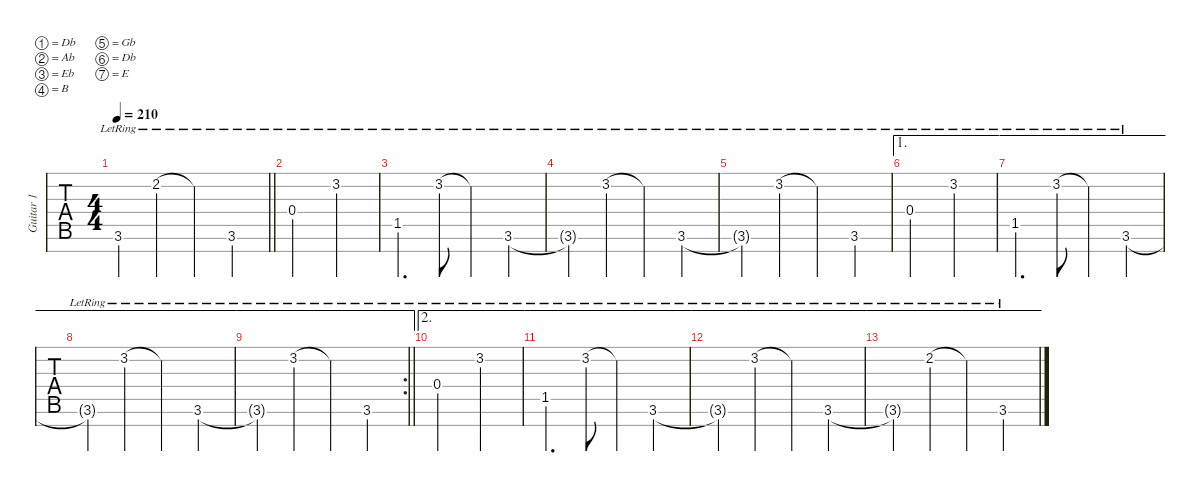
\defaultSystemsLayout 4
\hideDynamics
\bracketExtendMode nobrackets
\multiTrackTrackNamePolicy allsystems
\firstSystemTrackNameMode fullname
\otherSystemsTrackNameMode fullname
\track ("Guitar 1" "Gtr. 1") {solo instrument overdrivenguitar}
\staff {tabs}
\tuning (Db4 Ab3 Eb3 B2 Gb2 Db2 E1)
\ts (4 4)
\tempo 210
\clef g2
\barLineRight lightlight
\ks c
3.6{lr t}.4{dy mf} 2.2{lr acc #}.4 2.2{lr t acc #}.4 3.6{lr}.4 |
0.4{lr}.2 3.2{lr}.2 |
1.5{lr}.4{d} 3.2{lr}.8 3.2{lr t}.4 3.6{lr}.4 |
3.6{lr t}.4 3.2{lr}.4 3.2{lr t}.4 3.6{lr}.4 |
3.6{lr t}.4 3.2{lr}.4 3.2{lr t}.4 3.6{lr}.4 |
\ae 1
0.4{lr}.2 3.2{lr}.2 |
\ae 1
1.5{lr}.4{d} 3.2{lr}.8 3.2{lr t}.4 3.6{lr}.4 |
\ae 1
3.6{lr t}.4 3.2{lr}.4 3.2{lr t}.4 3.6{lr}.4 |
\ae 1
\rc 2
\barLineRight lightlight
3.6{lr t}.4 3.2{lr}.4 3.2{lr t}.4 3.6{lr}.4 |
\ae 2
0.4{lr}.2 3.2{lr}.2 |
\ae 2
1.5{lr}.4{d} 3.2{lr}.8 3.2{lr t}.4 3.6{lr}.4 |
\ae 2
3.6{lr t}.4 3.2{lr}.4 3.2{lr t}.4 3.6{lr}.4 |
\ae 2
3.6{lr t}.4 2.2{lr acc #}.4 2.2{lr t acc #}.4 3.6{lr}.4
